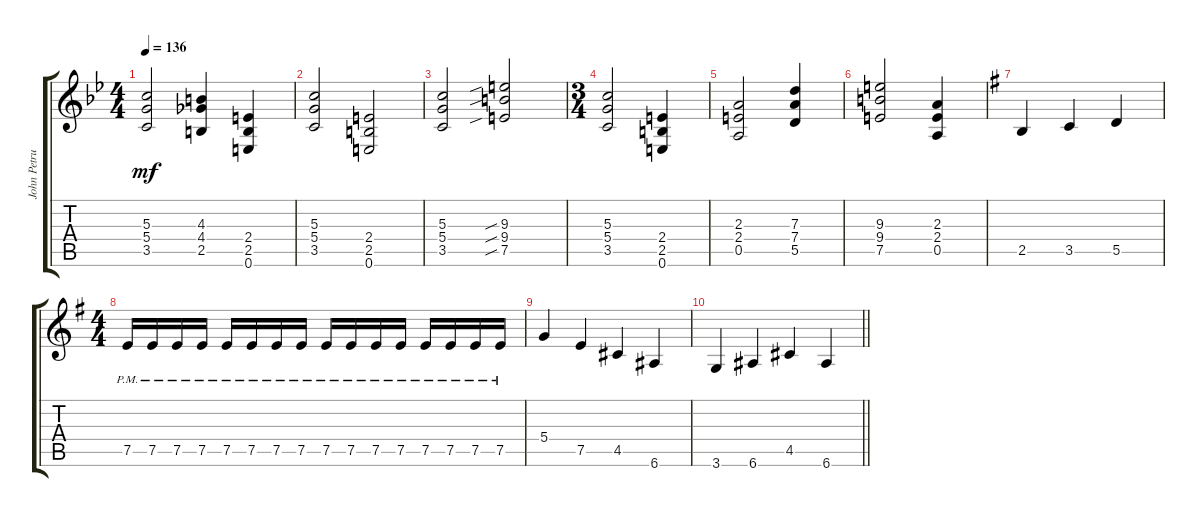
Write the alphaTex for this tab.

\track ("John Petrucci" "John Petru") {instrument distortionguitar}
\staff {score tabs}
\tuning (E4 B3 G3 D3 A2 E2) {hide}
\ts (4 4)
\tempo 136
\clef g2
\ks bb
(5.3 5.4 3.5).2{dy mf} (4.3 4.4 2.5).4 (2.4 2.5 0.6).4 |
(5.3 5.4 3.5).2 (2.4 2.5 0.6).2 |
(5.3 5.4 3.5).2 (9.3{sib} 9.4{sib} 7.5{sib}).2 |
\ts (3 4)
(5.3 5.4 3.5).2 (2.4 2.5 0.6).4 |
(2.3 2.4 0.5).2 (7.3 7.4 5.5).4 |
(9.3 9.4 7.5).2 (2.3 2.4 0.5).4 |
\ks g
2.5.4 3.5.4 5.5.4 |
\ts (4 4)
7.5{pm}.16 7.5{pm}.16 7.5{pm}.16 7.5{pm}.16 7.5{pm}.16 7.5{pm}.16 7.5{pm}.16 7.5{pm}.16 7.5{pm}.16 7.5{pm}.16 7.5{pm}.16 7.5{pm}.16 7.5{pm}.16 7.5{pm}.16 7.5{pm}.16 7.5{pm}.16 |
5.4.4 7.5.4 4.5.4 6.6.4 |
\barLineRight lightlight
3.6.4 6.6.4 4.5.4 6.6.4
